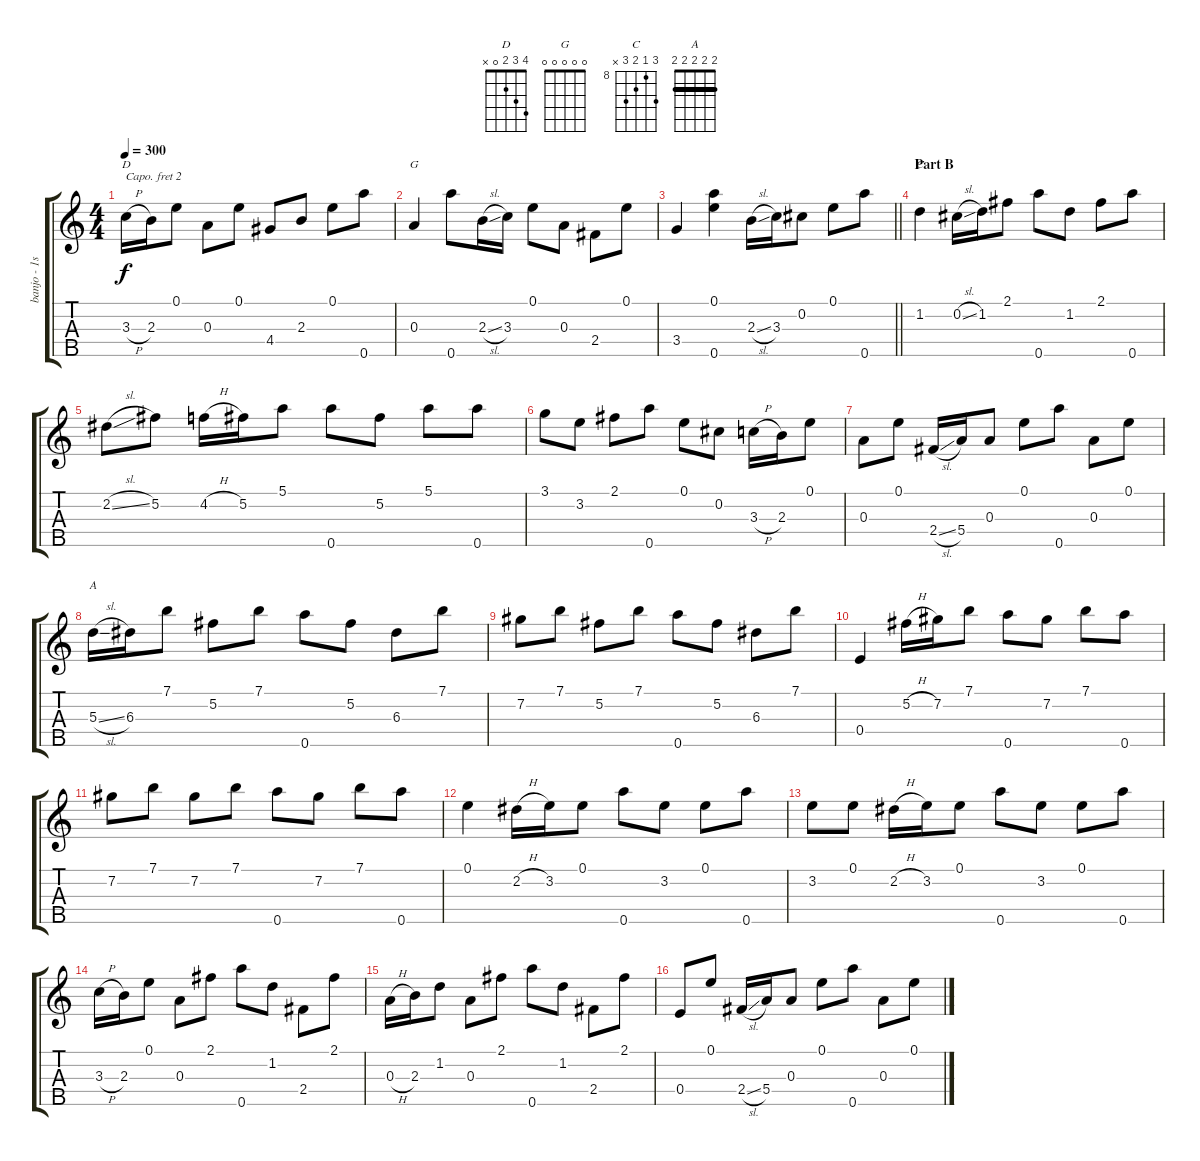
\track ("banjo - 1st break" "banjo - 1s") {instrument banjo}
\staff {score tabs}
\capo 2
\tuning (D4 B3 G3 D3 G4) {hide}
\displaytranspose 12
\chord ("D" 4 3 2 0 x)
\chord ("G" 0 0 0 0 0)
\chord ("C" 10 8 9 10 x) {firstfret 8}
\chord ("A" 2 2 2 2 2) {barre 2}
\ts (4 4)
\tempo 300
\clef g2
\ks c
3.3{h}.16{ch "D" dy f} 2.3.16 0.1.8 0.3.8 0.1.8 4.4.8 2.3.8 0.1.8 0.5.8 |
0.3.4{ch "G"} 0.5.8 2.3{sl}.16 3.3.16 0.1.8 0.3.8 2.4.8 0.1.8 |
\barLineRight lightlight
3.4.4 (0.1 0.5).4 2.3{sl}.16 3.3.16 0.2.8 0.1.8 0.5.8 |
\section ("" "Part B")
1.2.4{ch "C"} 0.2{sl}.16 1.2.16 2.1.8 0.5.8 1.2.8 2.1.8 0.5.8 |
2.2{sl}.8 5.2.8 4.2{h}.16 5.2.16 5.1.8 0.5.8 5.2.8 5.1.8 0.5.8 |
3.1.8 3.2.8 2.1.8 0.5.8 0.1.8 0.2.8 3.3{h}.16 2.3.16 0.1.8 |
0.3.8 0.1.8 2.4{sl}.16 5.4.16 0.3.8 0.1.8 0.5.8 0.3.8 0.1.8 |
5.3{sl}.16{ch "A"} 6.3.16 7.1.8 5.2.8 7.1.8 0.5.8 5.2.8 6.3.8 7.1.8 |
7.2.8 7.1.8 5.2.8 7.1.8 0.5.8 5.2.8 6.3.8 7.1.8 |
0.4.4 5.2{h}.16 7.2.16 7.1.8 0.5.8 7.2.8 7.1.8 0.5.8 |
7.2.8 7.1.8 7.2.8 7.1.8 0.5.8 7.2.8 7.1.8 0.5.8 |
0.1.4 2.2{h}.16 3.2.16 0.1.8 0.5.8 3.2.8 0.1.8 0.5.8 |
3.2.8 0.1.8 2.2{h}.16 3.2.16 0.1.8 0.5.8 3.2.8 0.1.8 0.5.8 |
3.3{h}.16 2.3.16 0.1.8 0.3.8 2.1.8 0.5.8 1.2.8 2.4.8 2.1.8 |
0.3{h}.16 2.3.16 1.2.8 0.3.8 2.1.8 0.5.8 1.2.8 2.4.8 2.1.8 |
0.4.8 0.1.8 2.4{sl}.16 5.4.16 0.3.8 0.1.8 0.5.8 0.3.8 0.1.8
